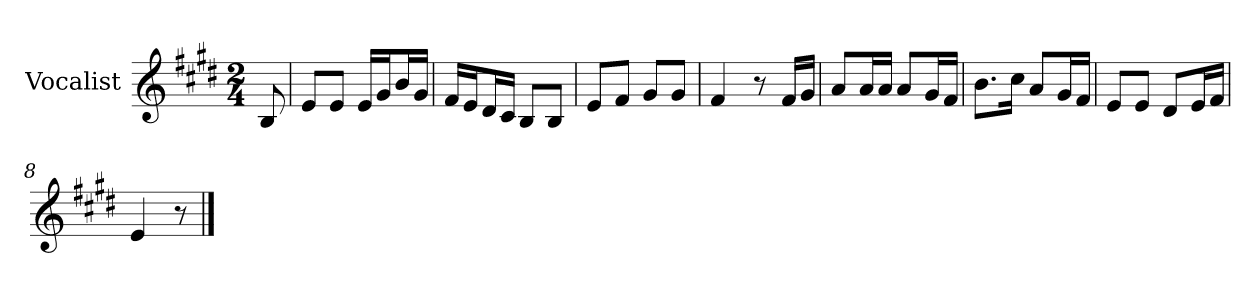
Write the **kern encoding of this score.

**kern
*part1
*staff1
*I"Vocalist
*k[f#c#g#d#]
*E:
*M2/4
=
8B
=1
8eL
8eJ
16eLL
16g#J
16bL
16g#JJ
=2
16f#LL
16eJ
16d#L
16c#JJ
8BL
8BJ
=3
8eL
8f#J
8g#L
8g#J
=4
4f#
8r
16f#LL
16g#JJ
=5
8aL
16aL
16aJJ
8aL
16g#L
16f#JJ
=6
8.bL
16cc#Jk
8aL
16g#L
16f#JJ
=7
8eL
8eJ
8d#L
16eL
16f#JJ
=8
4e
8r
==
*-
